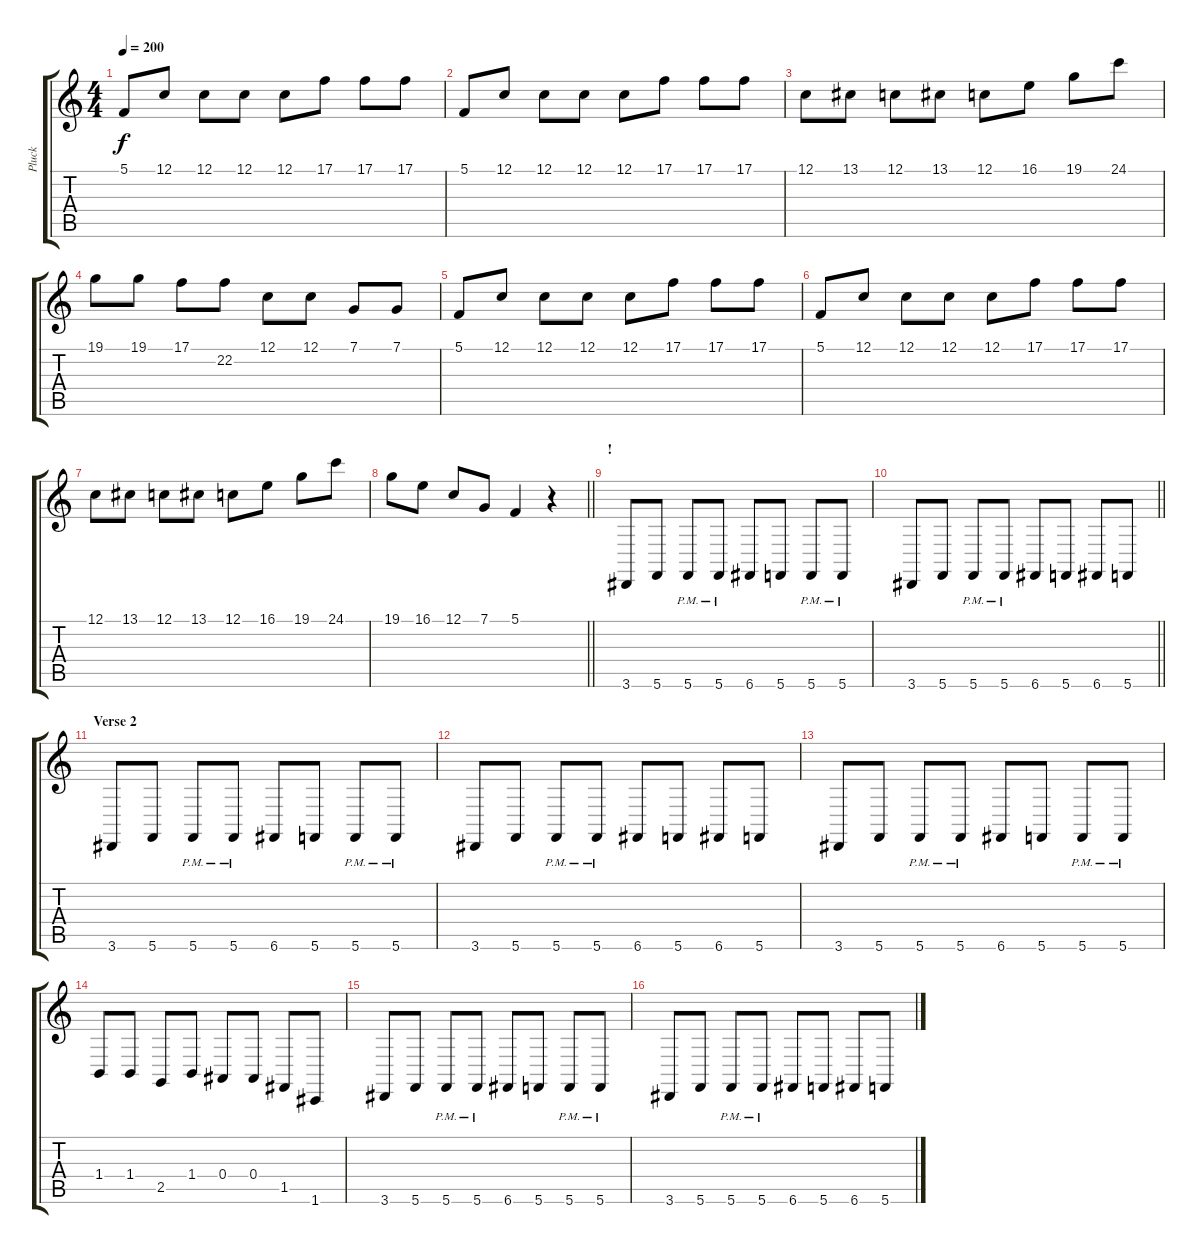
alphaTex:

\track ("Pluck" "Pluck") {instrument shamisen}
\staff {score tabs}
\tuning (C4 G3 Eb3 Bb2 F2 C2) {hide}
\ts (4 4)
\tempo 200
\clef g2
\ks c
5.1.8{dy f} 12.1.8 12.1.8 12.1.8 12.1.8 17.1.8 17.1.8 17.1.8 |
5.1.8 12.1.8 12.1.8 12.1.8 12.1.8 17.1.8 17.1.8 17.1.8 |
12.1.8 13.1.8 12.1.8 13.1.8 12.1.8 16.1.8 19.1.8 24.1.8 |
19.1.8 19.1.8 17.1.8 22.2.8 12.1.8 12.1.8 7.1.8 7.1.8 |
5.1.8 12.1.8 12.1.8 12.1.8 12.1.8 17.1.8 17.1.8 17.1.8 |
5.1.8 12.1.8 12.1.8 12.1.8 12.1.8 17.1.8 17.1.8 17.1.8 |
12.1.8 13.1.8 12.1.8 13.1.8 12.1.8 16.1.8 19.1.8 24.1.8 |
\barLineRight lightlight
19.1.8 16.1.8 12.1.8 7.1.8 5.1.4 r.4 |
\section ("" "!")
3.6.8 5.6.8 5.6{pm}.8 5.6{pm}.8 6.6.8 5.6.8 5.6{pm}.8 5.6{pm}.8 |
\barLineRight lightlight
3.6.8 5.6.8 5.6{pm}.8 5.6{pm}.8 6.6.8 5.6.8 6.6.8 5.6.8 |
\section ("" "Verse 2")
3.6.8 5.6.8 5.6{pm}.8 5.6{pm}.8 6.6.8 5.6.8 5.6{pm}.8 5.6{pm}.8 |
3.6.8 5.6.8 5.6{pm}.8 5.6{pm}.8 6.6.8 5.6.8 6.6.8 5.6.8 |
3.6.8 5.6.8 5.6{pm}.8 5.6{pm}.8 6.6.8 5.6.8 5.6{pm}.8 5.6{pm}.8 |
1.4.8 1.4.8 2.5.8 1.4.8 0.4.8 0.4.8 1.5.8 1.6.8 |
3.6.8 5.6.8 5.6{pm}.8 5.6{pm}.8 6.6.8 5.6.8 5.6{pm}.8 5.6{pm}.8 |
3.6.8 5.6.8 5.6{pm}.8 5.6{pm}.8 6.6.8 5.6.8 6.6.8 5.6.8
